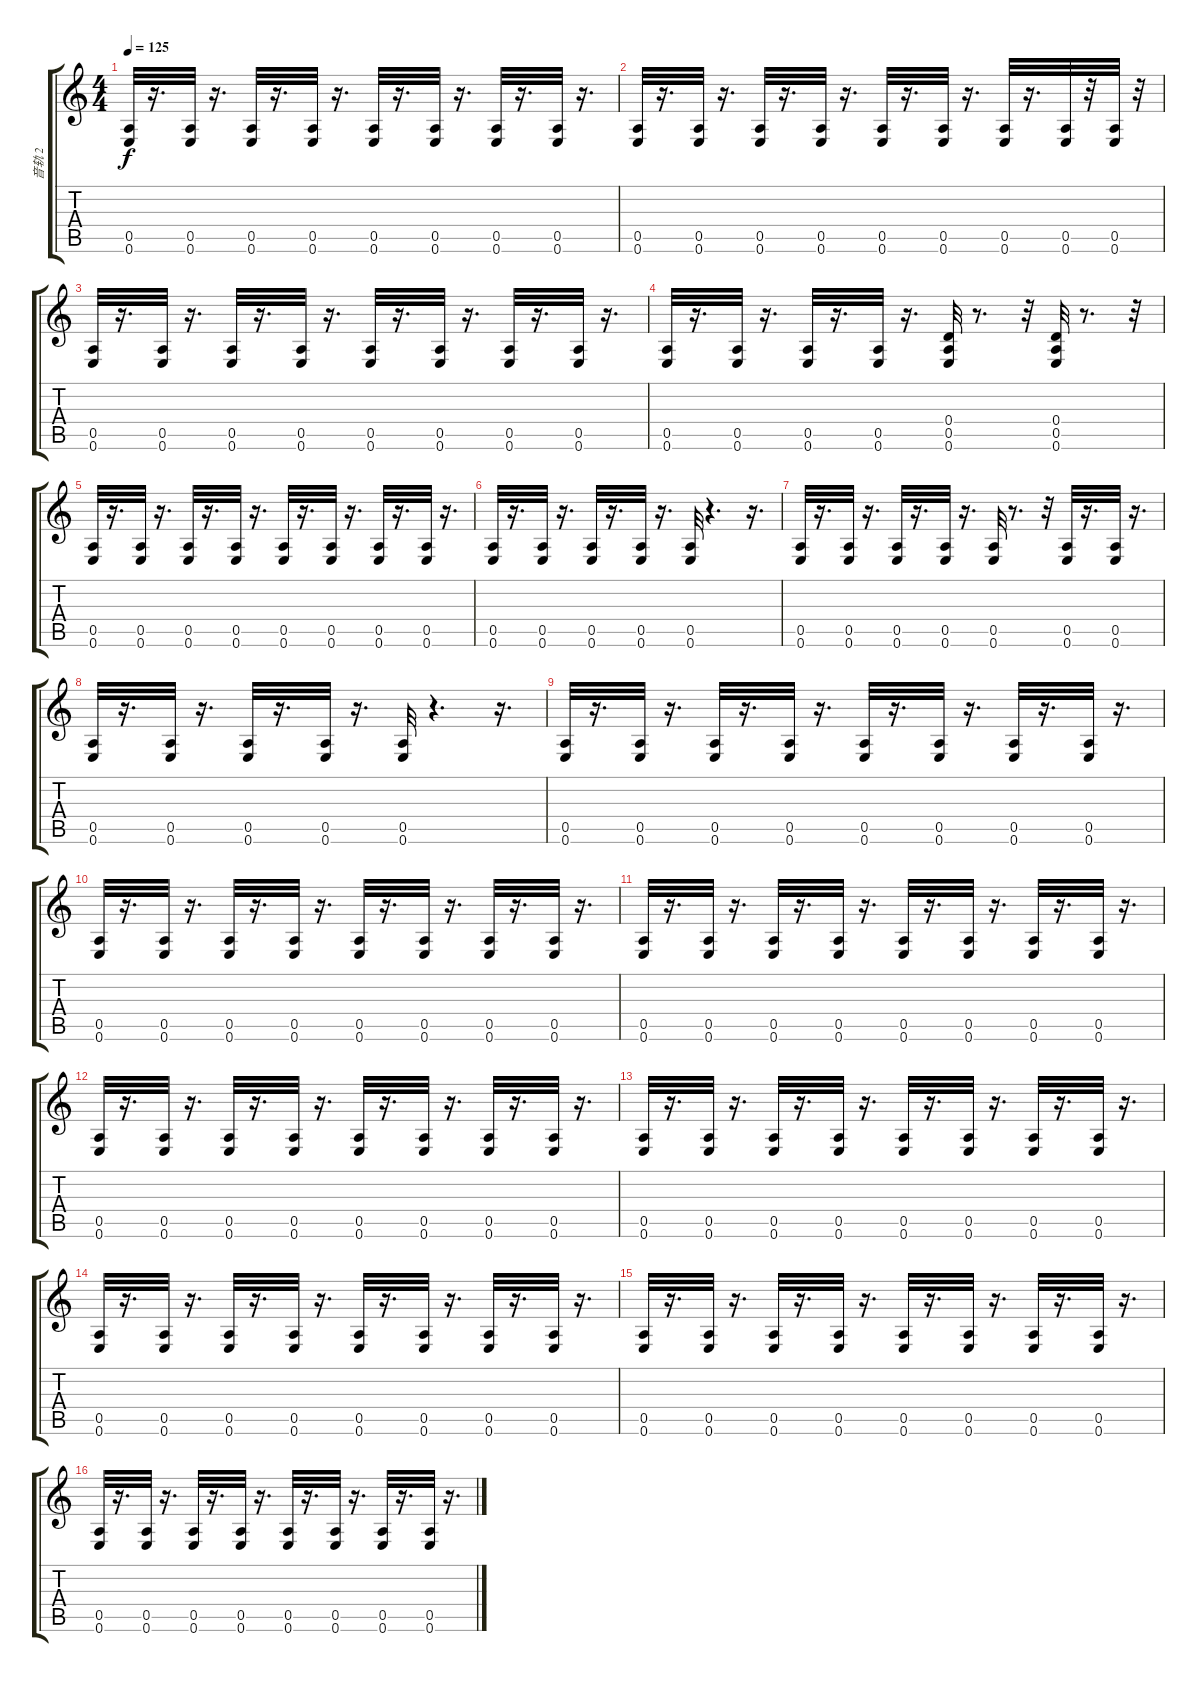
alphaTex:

\track ("音轨 2" "音轨 2") {instrument distortionguitar}
\staff {score tabs}
\tuning (E4 B3 G3 D3 A2 E2) {hide}
\ts (4 4)
\tempo 125
\clef g2
\ks c
(0.5 0.6).32{dy f} r.16{d} (0.5 0.6).32 r.16{d} (0.5 0.6).32 r.16{d} (0.5 0.6).32 r.16{d} (0.5 0.6).32 r.16{d} (0.5 0.6).32 r.16{d} (0.5 0.6).32 r.16{d} (0.5 0.6).32 r.16{d} |
(0.5 0.6).32 r.16{d} (0.5 0.6).32 r.16{d} (0.5 0.6).32 r.16{d} (0.5 0.6).32 r.16{d} (0.5 0.6).32 r.16{d} (0.5 0.6).32 r.16{d} (0.5 0.6).32 r.16{d} (0.5 0.6).32 r.32 (0.5 0.6).32 r.32 |
(0.5 0.6).32 r.16{d} (0.5 0.6).32 r.16{d} (0.5 0.6).32 r.16{d} (0.5 0.6).32 r.16{d} (0.5 0.6).32 r.16{d} (0.5 0.6).32 r.16{d} (0.5 0.6).32 r.16{d} (0.5 0.6).32 r.16{d} |
(0.5 0.6).32 r.16{d} (0.5 0.6).32 r.16{d} (0.5 0.6).32 r.16{d} (0.5 0.6).32 r.16{d} (0.4 0.5 0.6).32 r.8{d} r.32 (0.4 0.5 0.6).32 r.8{d} r.32 |
(0.5 0.6).32 r.16{d} (0.5 0.6).32 r.16{d} (0.5 0.6).32 r.16{d} (0.5 0.6).32 r.16{d} (0.5 0.6).32 r.16{d} (0.5 0.6).32 r.16{d} (0.5 0.6).32 r.16{d} (0.5 0.6).32 r.16{d} |
(0.5 0.6).32 r.16{d} (0.5 0.6).32 r.16{d} (0.5 0.6).32 r.16{d} (0.5 0.6).32 r.16{d} (0.5 0.6).32 r.4{d} r.16{d} |
(0.5 0.6).32 r.16{d} (0.5 0.6).32 r.16{d} (0.5 0.6).32 r.16{d} (0.5 0.6).32 r.16{d} (0.5 0.6).32 r.8{d} r.32 (0.5 0.6).32 r.16{d} (0.5 0.6).32 r.16{d} |
(0.5 0.6).32 r.16{d} (0.5 0.6).32 r.16{d} (0.5 0.6).32 r.16{d} (0.5 0.6).32 r.16{d} (0.5 0.6).32 r.4{d} r.16{d} |
(0.5 0.6).32 r.16{d} (0.5 0.6).32 r.16{d} (0.5 0.6).32 r.16{d} (0.5 0.6).32 r.16{d} (0.5 0.6).32 r.16{d} (0.5 0.6).32 r.16{d} (0.5 0.6).32 r.16{d} (0.5 0.6).32 r.16{d} |
(0.5 0.6).32 r.16{d} (0.5 0.6).32 r.16{d} (0.5 0.6).32 r.16{d} (0.5 0.6).32 r.16{d} (0.5 0.6).32 r.16{d} (0.5 0.6).32 r.16{d} (0.5 0.6).32 r.16{d} (0.5 0.6).32 r.16{d} |
(0.5 0.6).32 r.16{d} (0.5 0.6).32 r.16{d} (0.5 0.6).32 r.16{d} (0.5 0.6).32 r.16{d} (0.5 0.6).32 r.16{d} (0.5 0.6).32 r.16{d} (0.5 0.6).32 r.16{d} (0.5 0.6).32 r.16{d} |
(0.5 0.6).32 r.16{d} (0.5 0.6).32 r.16{d} (0.5 0.6).32 r.16{d} (0.5 0.6).32 r.16{d} (0.5 0.6).32 r.16{d} (0.5 0.6).32 r.16{d} (0.5 0.6).32 r.16{d} (0.5 0.6).32 r.16{d} |
(0.5 0.6).32 r.16{d} (0.5 0.6).32 r.16{d} (0.5 0.6).32 r.16{d} (0.5 0.6).32 r.16{d} (0.5 0.6).32 r.16{d} (0.5 0.6).32 r.16{d} (0.5 0.6).32 r.16{d} (0.5 0.6).32 r.16{d} |
(0.5 0.6).32 r.16{d} (0.5 0.6).32 r.16{d} (0.5 0.6).32 r.16{d} (0.5 0.6).32 r.16{d} (0.5 0.6).32 r.16{d} (0.5 0.6).32 r.16{d} (0.5 0.6).32 r.16{d} (0.5 0.6).32 r.16{d} |
(0.5 0.6).32 r.16{d} (0.5 0.6).32 r.16{d} (0.5 0.6).32 r.16{d} (0.5 0.6).32 r.16{d} (0.5 0.6).32 r.16{d} (0.5 0.6).32 r.16{d} (0.5 0.6).32 r.16{d} (0.5 0.6).32 r.16{d} |
(0.5 0.6).32 r.16{d} (0.5 0.6).32 r.16{d} (0.5 0.6).32 r.16{d} (0.5 0.6).32 r.16{d} (0.5 0.6).32 r.16{d} (0.5 0.6).32 r.16{d} (0.5 0.6).32 r.16{d} (0.5 0.6).32 r.16{d}
